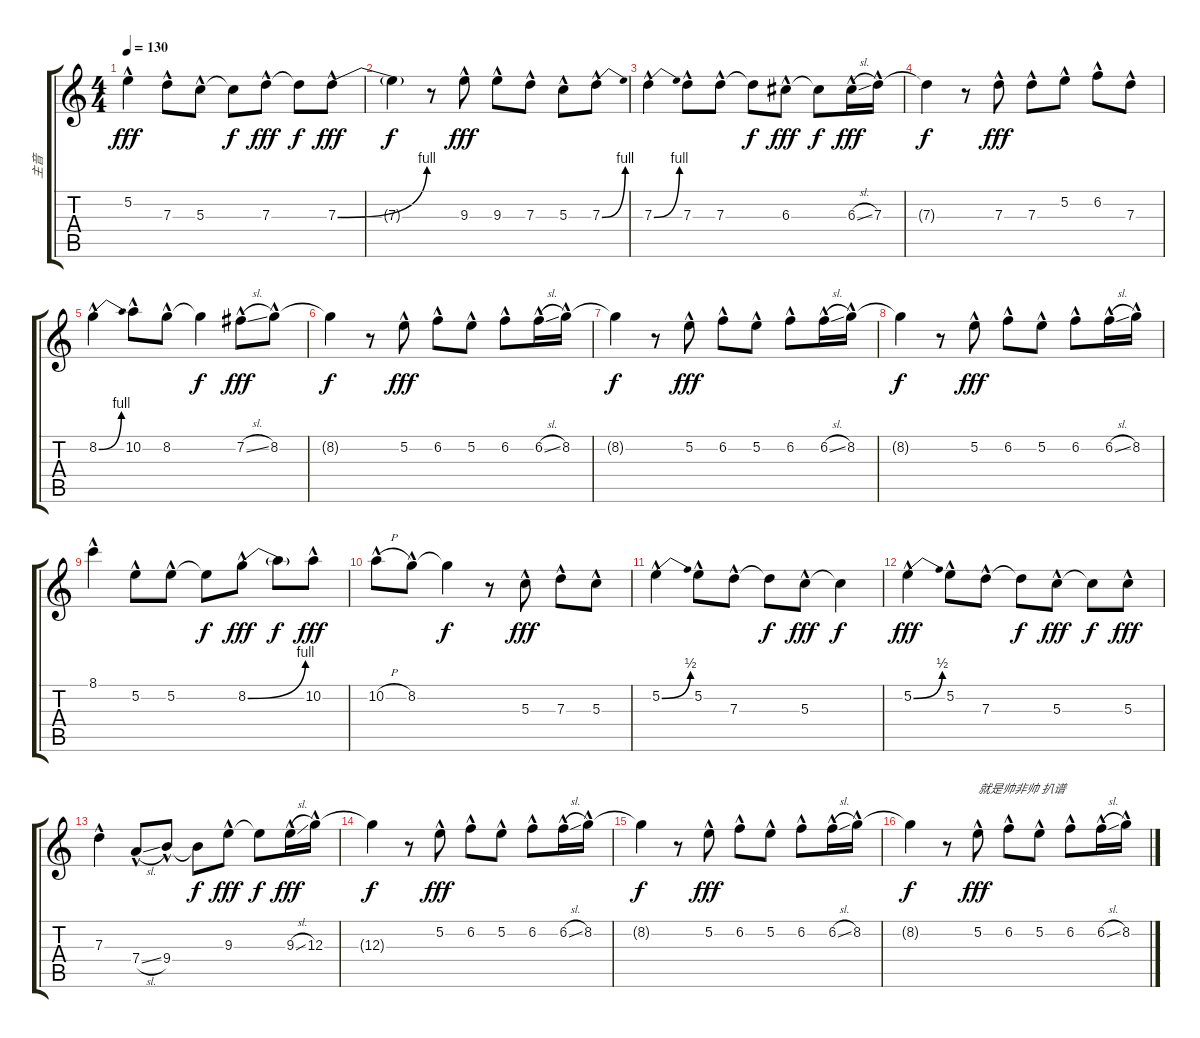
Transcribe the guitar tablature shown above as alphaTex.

\track ("主音" "主音") {instrument overdrivenguitar}
\staff {score tabs}
\tuning (E4 B3 G3 D3 A2 E2) {hide}
\ts (4 4)
\tempo 130
\clef g2
\ks c
5.2{hac}.4{dy fff} 7.3{hac}.8 5.3{hac}.8 5.3{t}.8{dy f} 7.3{hac}.8{dy fff} 7.3{t}.8{dy f} 7.3{be (bend 0 0 60 4) hac}.8{dy fff} |
7.3{t}.4{dy f} r.8 9.3{hac}.8{dy fff} 9.3{hac}.8 7.3{hac}.8 5.3{hac}.8 7.3{be (bend 0 0 60 4) hac}.8 |
7.3{be (bend 0 0 60 4) hac}.4 7.3{hac}.8 7.3{hac}.8 7.3{t}.8{dy f} 6.3{hac}.8{dy fff} 6.3{t}.8{dy f} 6.3{sl hac}.16{dy fff} 7.3{hac}.16 |
7.3{t}.4{dy f} r.8 7.3{hac}.8{dy fff} 7.3{hac}.8 5.2{hac}.8 6.2{hac}.8 7.3{hac}.8 |
8.2{be (bend 0 0 60 4) hac}.4 10.2{hac}.8 8.2{hac}.8 8.2{t}.4{dy f} 7.2{sl hac}.8{dy fff} 8.2{hac}.8 |
8.2{t}.4{dy f} r.8 5.2{hac}.8{dy fff} 6.2{hac}.8 5.2{hac}.8 6.2{hac}.8 6.2{sl hac}.16 8.2{hac}.16 |
8.2{t}.4{dy f} r.8 5.2{hac}.8{dy fff} 6.2{hac}.8 5.2{hac}.8 6.2{hac}.8 6.2{sl hac}.16 8.2{hac}.16 |
8.2{t}.4{dy f} r.8 5.2{hac}.8{dy fff} 6.2{hac}.8 5.2{hac}.8 6.2{hac}.8 6.2{sl hac}.16 8.2{hac}.16 |
8.1{hac}.4 5.2{hac}.8 5.2{hac}.8 5.2{t}.8{dy f} 8.2{be (bend 0 0 60 4) hac}.8{dy fff} 8.2{t}.8{dy f} 10.2{hac}.8{dy fff} |
10.2{h hac}.8 8.2{hac}.8 8.2{t}.4{dy f} r.8 5.3{hac}.8{dy fff} 7.3{hac}.8 5.3{hac}.8 |
5.2{be (bend 0 0 60 2) hac}.4 5.2{hac}.8 7.3{hac}.8 7.3{t}.8{dy f} 5.3{hac}.8{dy fff} 5.3{t}.4{dy f} |
5.2{be (bend 0 0 60 2) hac}.4{dy fff} 5.2{hac}.8 7.3{hac}.8 7.3{t}.8{dy f} 5.3{hac}.8{dy fff} 5.3{t}.8{dy f} 5.3{hac}.8{dy fff} |
7.3{hac}.4 7.4{sl hac}.8 9.4{hac}.8 9.4{t}.8{dy f} 9.3{hac}.8{dy fff} 9.3{t}.8{dy f} 9.3{sl hac}.16{dy fff} 12.3{hac}.16 |
12.3{t}.4{dy f} r.8 5.2{hac}.8{dy fff} 6.2{hac}.8 5.2{hac}.8 6.2{hac}.8 6.2{sl hac}.16 8.2{hac}.16 |
8.2{t}.4{dy f} r.8 5.2{hac}.8{dy fff} 6.2{hac}.8 5.2{hac}.8 6.2{hac}.8 6.2{sl hac}.16 8.2{hac}.16 |
8.2{t}.4{dy f} r.8 5.2{hac}.8{txt "就是帅非帅 扒谱" dy fff} 6.2{hac}.8 5.2{hac}.8 6.2{hac}.8 6.2{sl hac}.16 8.2{hac}.16
